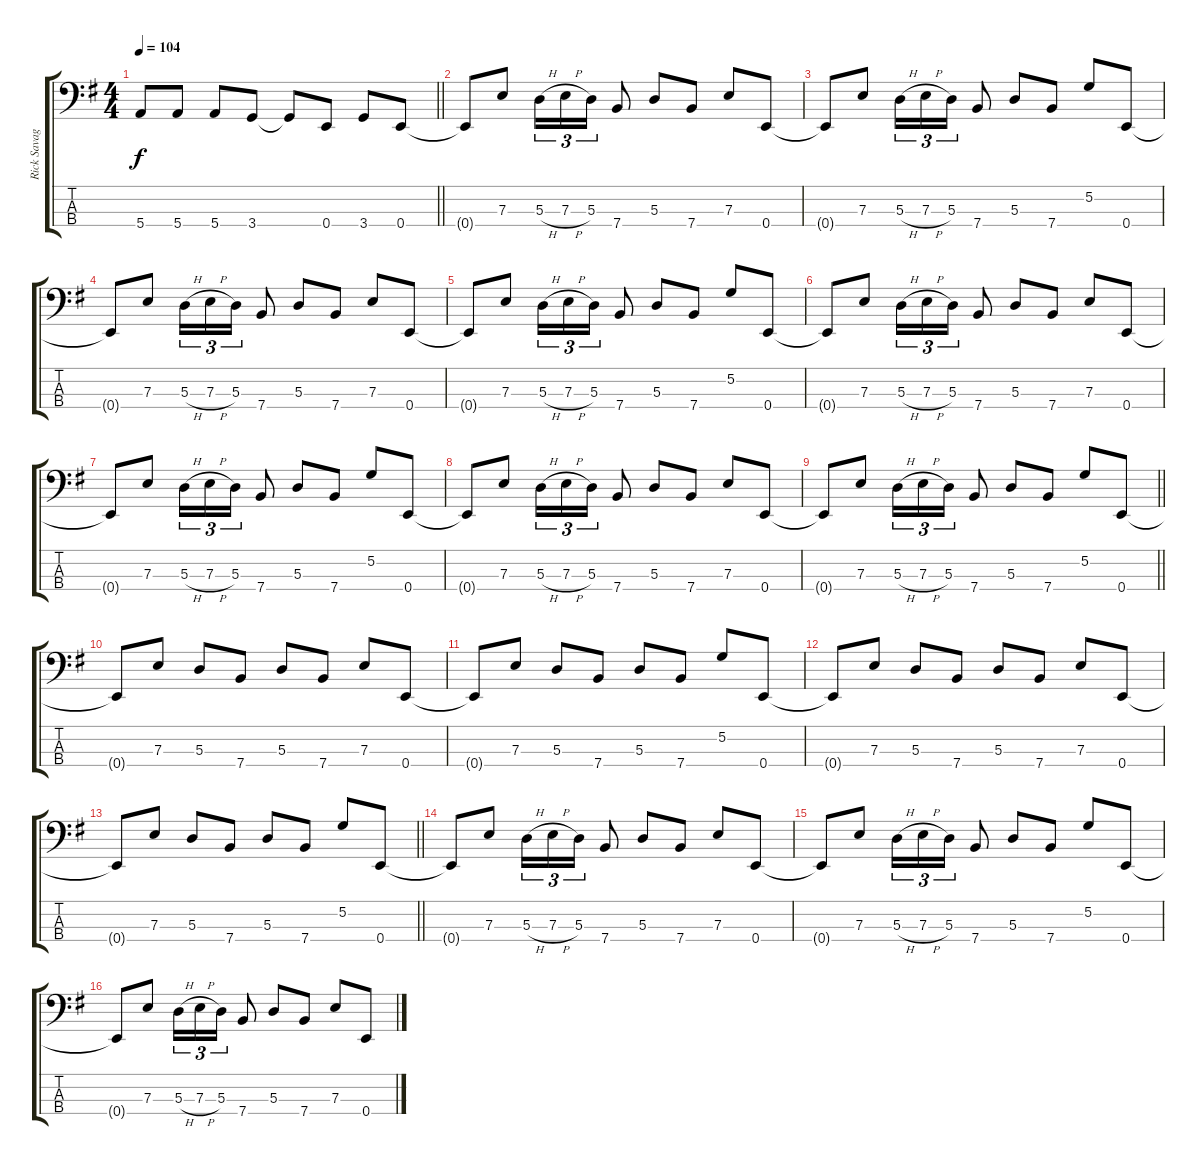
\track ("Rick Savage" "Rick Savag") {instrument electricbasspick}
\staff {score tabs}
\tuning (G2 D2 A1 E1) {hide}
\ts (4 4)
\tempo 104
\clef f4
\barLineRight lightlight
\ks eminor
5.4.8{dy f} 5.4.8 5.4.8 3.4.8 3.4{t}.8 0.4.8 3.4.8 0.4.8 |
0.4{t}.8 7.3.8 5.3{h}.16{tu (3 2)} 7.3{h}.16{tu (3 2)} 5.3.16{tu (3 2)} 7.4.8 5.3.8 7.4.8 7.3.8 0.4.8 |
0.4{t}.8 7.3.8 5.3{h}.16{tu (3 2)} 7.3{h}.16{tu (3 2)} 5.3.16{tu (3 2)} 7.4.8 5.3.8 7.4.8 5.2.8 0.4.8 |
0.4{t}.8 7.3.8 5.3{h}.16{tu (3 2)} 7.3{h}.16{tu (3 2)} 5.3.16{tu (3 2)} 7.4.8 5.3.8 7.4.8 7.3.8 0.4.8 |
0.4{t}.8 7.3.8 5.3{h}.16{tu (3 2)} 7.3{h}.16{tu (3 2)} 5.3.16{tu (3 2)} 7.4.8 5.3.8 7.4.8 5.2.8 0.4.8 |
0.4{t}.8 7.3.8 5.3{h}.16{tu (3 2)} 7.3{h}.16{tu (3 2)} 5.3.16{tu (3 2)} 7.4.8 5.3.8 7.4.8 7.3.8 0.4.8 |
0.4{t}.8 7.3.8 5.3{h}.16{tu (3 2)} 7.3{h}.16{tu (3 2)} 5.3.16{tu (3 2)} 7.4.8 5.3.8 7.4.8 5.2.8 0.4.8 |
0.4{t}.8 7.3.8 5.3{h}.16{tu (3 2)} 7.3{h}.16{tu (3 2)} 5.3.16{tu (3 2)} 7.4.8 5.3.8 7.4.8 7.3.8 0.4.8 |
\barLineRight lightlight
0.4{t}.8 7.3.8 5.3{h}.16{tu (3 2)} 7.3{h}.16{tu (3 2)} 5.3.16{tu (3 2)} 7.4.8 5.3.8 7.4.8 5.2.8 0.4.8 |
0.4{t}.8 7.3.8 5.3.8 7.4.8 5.3.8 7.4.8 7.3.8 0.4.8 |
0.4{t}.8 7.3.8 5.3.8 7.4.8 5.3.8 7.4.8 5.2.8 0.4.8 |
0.4{t}.8 7.3.8 5.3.8 7.4.8 5.3.8 7.4.8 7.3.8 0.4.8 |
\barLineRight lightlight
0.4{t}.8 7.3.8 5.3.8 7.4.8 5.3.8 7.4.8 5.2.8 0.4.8 |
0.4{t}.8 7.3.8 5.3{h}.16{tu (3 2)} 7.3{h}.16{tu (3 2)} 5.3.16{tu (3 2)} 7.4.8 5.3.8 7.4.8 7.3.8 0.4.8 |
0.4{t}.8 7.3.8 5.3{h}.16{tu (3 2)} 7.3{h}.16{tu (3 2)} 5.3.16{tu (3 2)} 7.4.8 5.3.8 7.4.8 5.2.8 0.4.8 |
0.4{t}.8 7.3.8 5.3{h}.16{tu (3 2)} 7.3{h}.16{tu (3 2)} 5.3.16{tu (3 2)} 7.4.8 5.3.8 7.4.8 7.3.8 0.4.8
